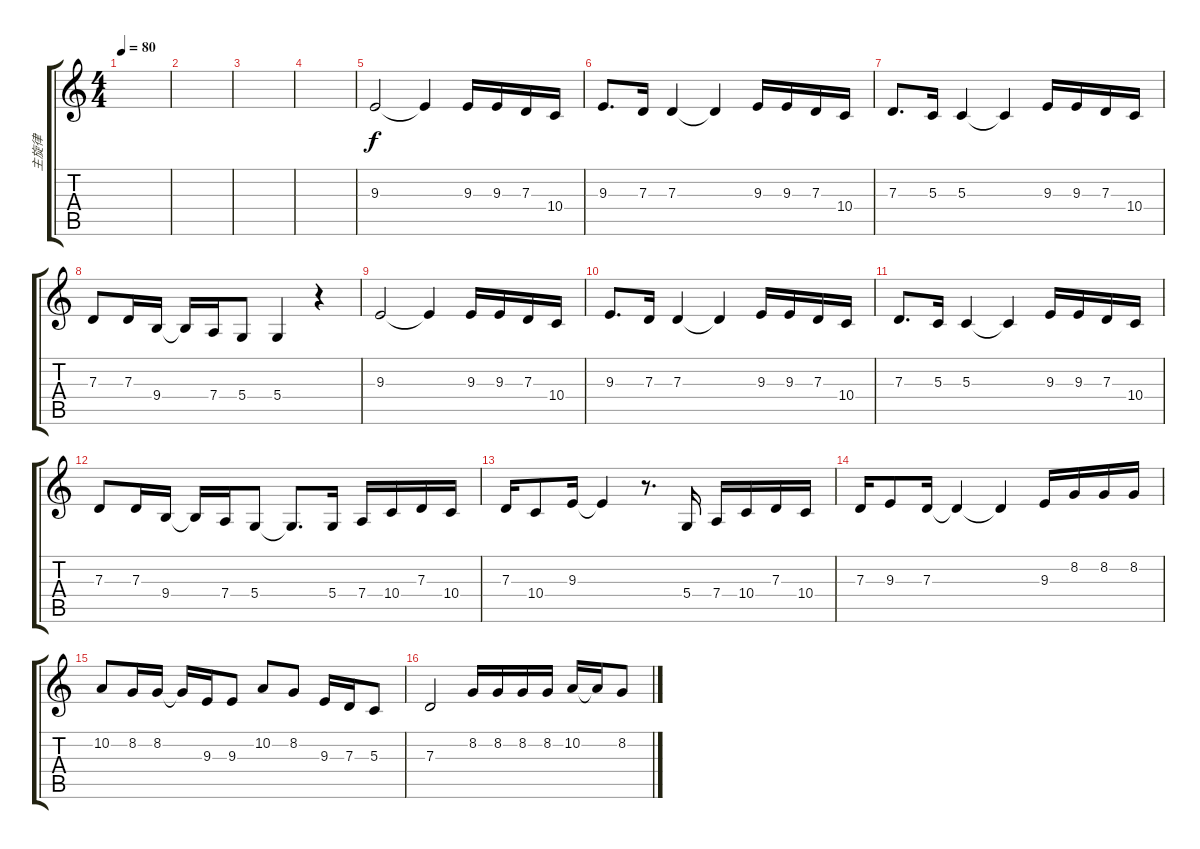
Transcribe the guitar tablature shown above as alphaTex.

\track ("主旋律" "主旋律") {instrument bassoon}
\staff {score tabs}
\tuning (E4 B3 G3 D3 A2 E2) {hide}
\ts (4 4)
\tempo 80
\clef g2
\ks c
|
|
|
|
9.3.2 9.3{t}.4 9.3.16 9.3.16 7.3.16 10.4.16 |
9.3.8{d} 7.3.16 7.3.4 7.3{t}.4 9.3.16 9.3.16 7.3.16 10.4.16 |
7.3.8{d} 5.3.16 5.3.4 5.3{t}.4 9.3.16 9.3.16 7.3.16 10.4.16 |
7.3.8 7.3.16 9.4.16 9.4{t}.16 7.4.16 5.4.8 5.4.4 r.4 |
9.3.2 9.3{t}.4 9.3.16 9.3.16 7.3.16 10.4.16 |
9.3.8{d} 7.3.16 7.3.4 7.3{t}.4 9.3.16 9.3.16 7.3.16 10.4.16 |
7.3.8{d} 5.3.16 5.3.4 5.3{t}.4 9.3.16 9.3.16 7.3.16 10.4.16 |
7.3.8 7.3.16 9.4.16 9.4{t}.16 7.4.16 5.4.8 5.4{t}.8{d} 5.4.16 7.4.16 10.4.16 7.3.16 10.4.16 |
7.3.16 10.4.8 9.3.16 9.3{t}.4 r.8{d} 5.4.16 7.4.16 10.4.16 7.3.16 10.4.16 |
7.3.16 9.3.8 7.3.16 7.3{t}.4 7.3{t}.4 9.3.16 8.2.16 8.2.16 8.2.16 |
10.2.8 8.2.16 8.2.16 8.2{t}.16 9.3.16 9.3.8 10.2.8 8.2.8 9.3.16 7.3.16 5.3.8 |
7.3.2 8.2.16 8.2.16 8.2.16 8.2.16 10.2.16 10.2{t}.16 8.2.8
